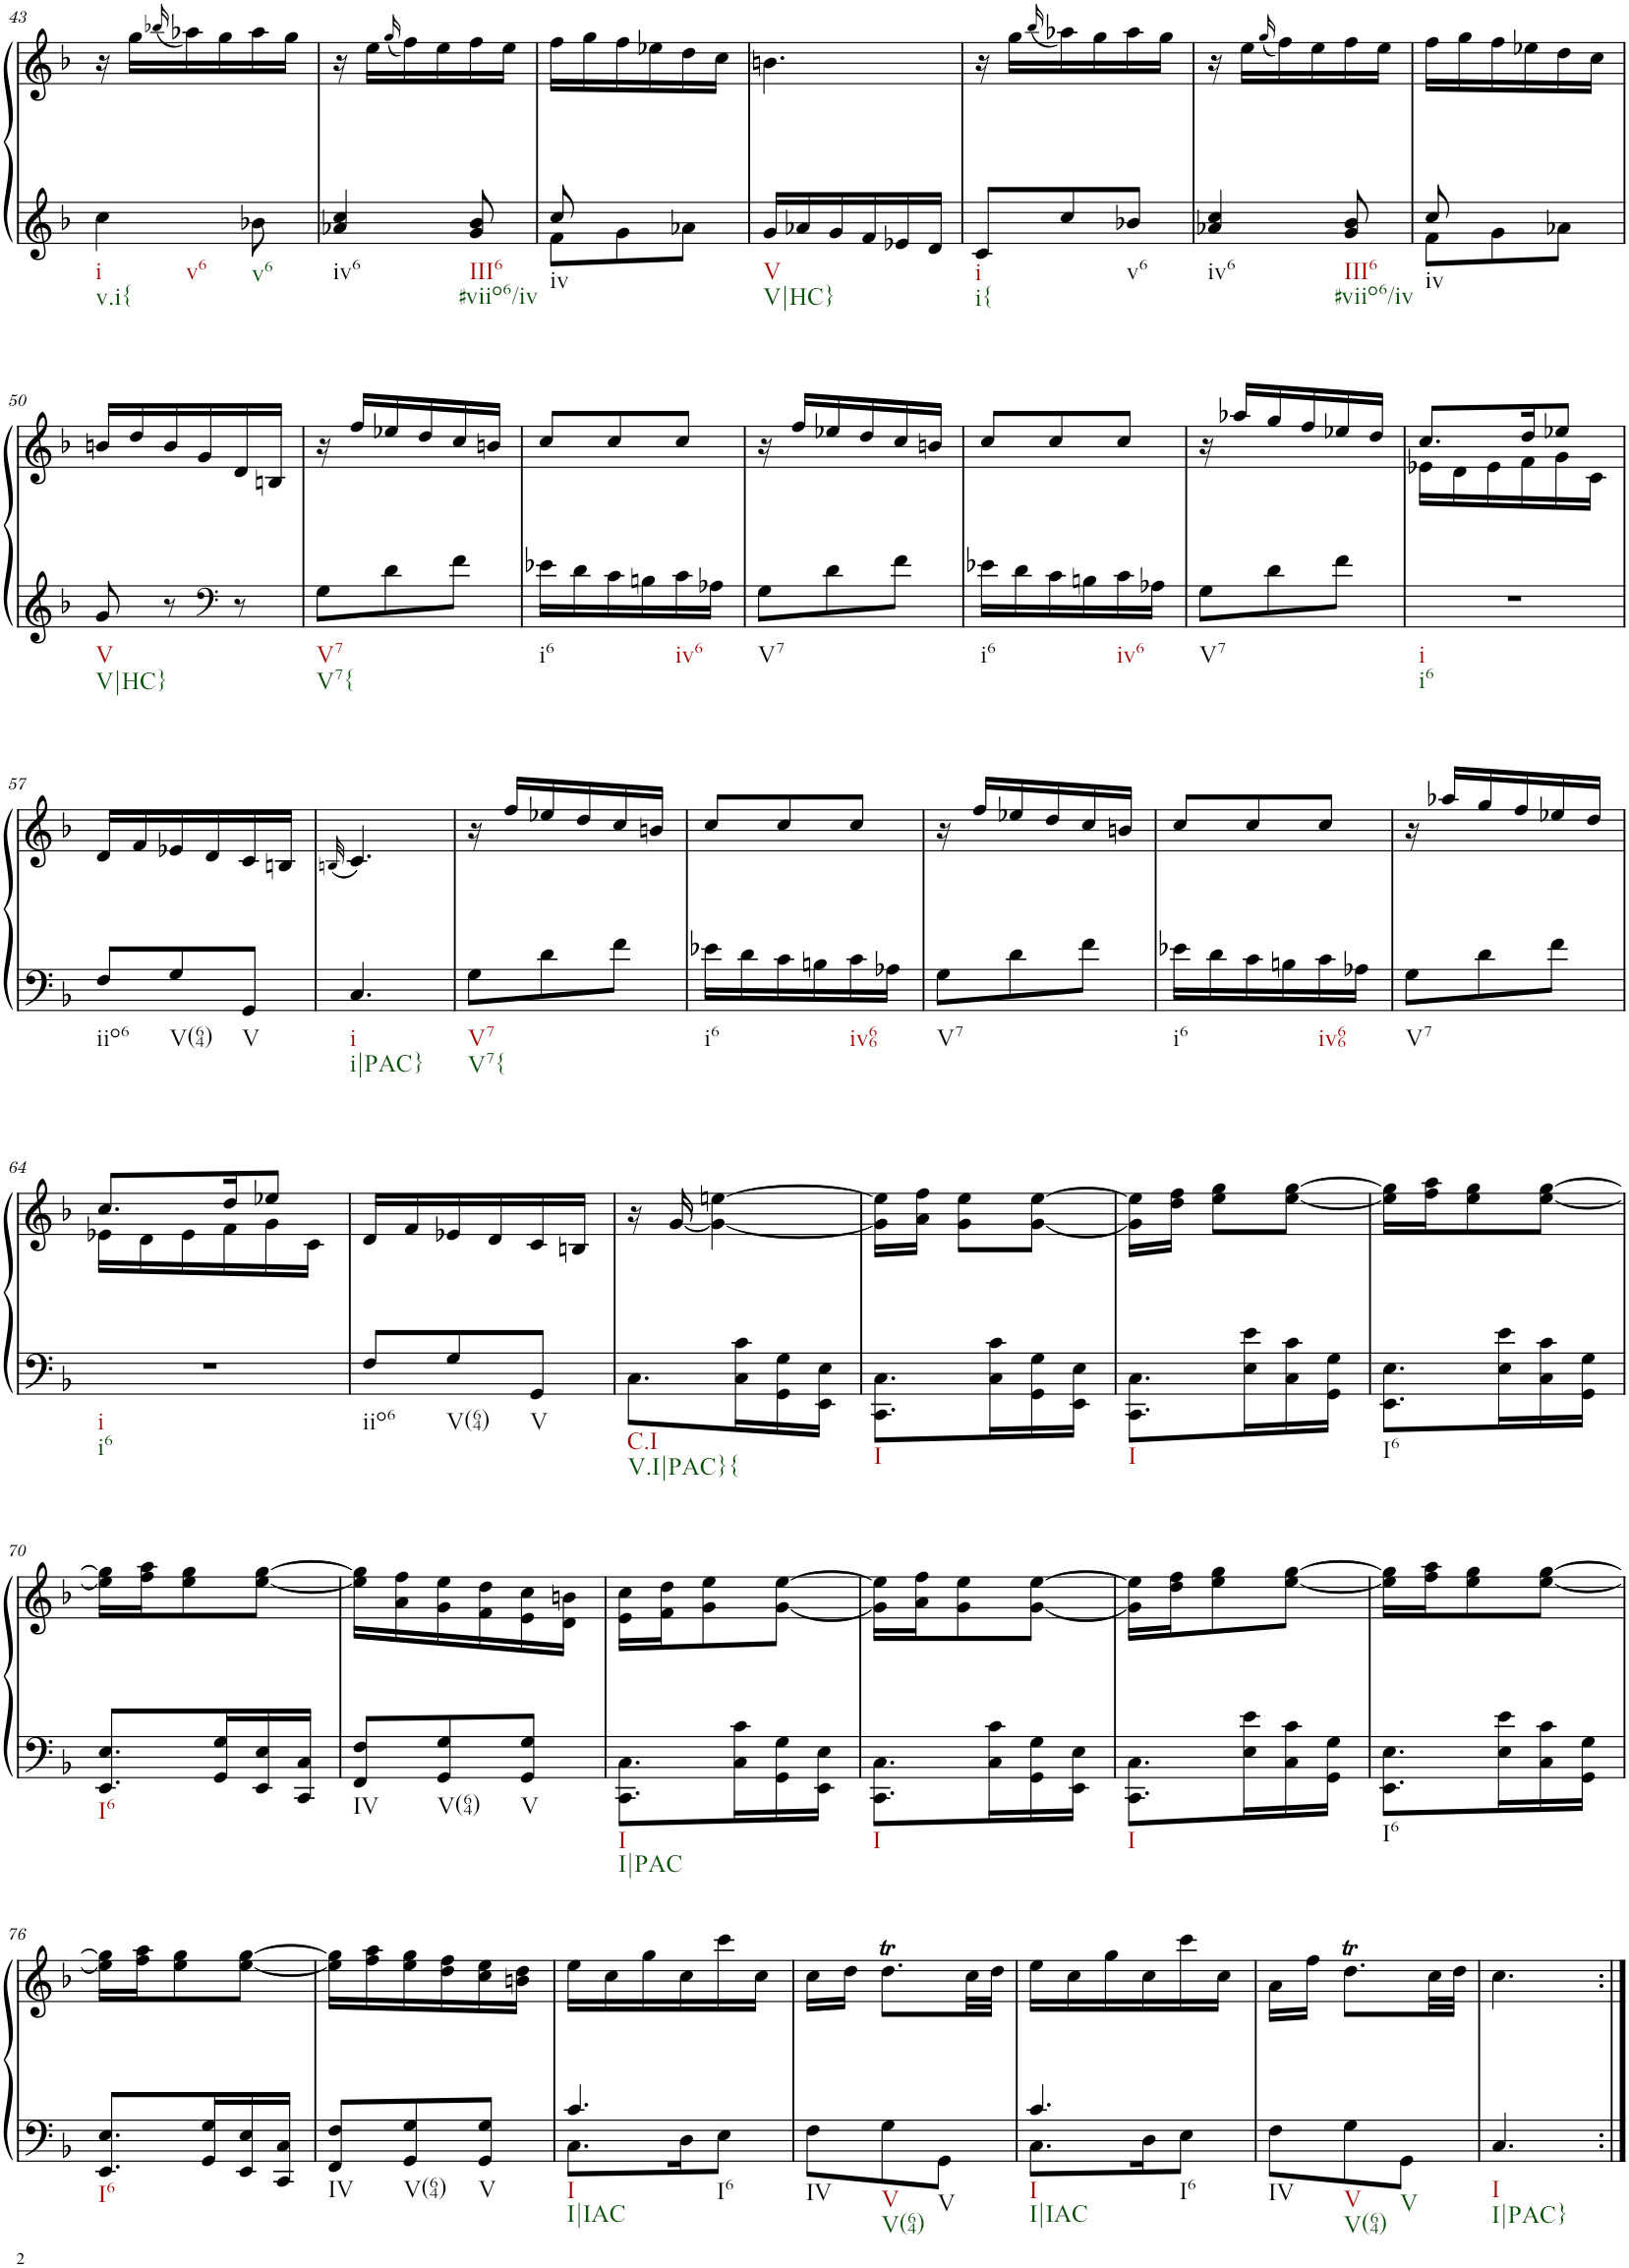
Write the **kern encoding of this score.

**kern	**kern
*part1	*part1
*staff2	*staff1
*I"Piano	*
*I'Pno.	*
!!LO:PB:g=z
*clefG2	*clefG2
*k[b-]	*k[b-]
*M3/8	*M3/8
=43	=43
!LO:TX:b:t=i	!
!LO:TX:b:t=v.i{	!
!LO:TX:b:t=v6	!
4cc\	16r
.	16gg\LL
.	(16qbb-X/
.	16aa-X\)
.	16gg\
!LO:TX:b:t=v6	!
8b-X\	16aa-\
.	16gg\JJ
=44	=44
!LO:TX:b:t=iv6	!
4a-X/ 4cc/	16r
.	16ee\LL
.	(16qgg/
.	16ff\)
.	16ee\
!LO:TX:b:t=III6	!
!LO:TX:b:t=#viio6/iv	!
8g/ 8b-/	16ff\
.	16ee\JJ
=45	=45
*^	*
!LO:TX:b:t=iv	!	!
8cc/	8f\L	16ff\LL
.	.	16gg\
4ryy	8g\	16ff\
.	.	16ee-X\
.	8a-X\J	16dd\
.	.	16cc\JJ
*v	*v	*
=46	=46
!LO:TX:b:t=V	!
!LO:TX:b:t=V|HC}	!
16g/LL	4.bn\
16a-X/	.
16g/	.
16f/	.
16e-X/	.
16d/JJ	.
=47	=47
!LO:TX:b:t=i	!
!LO:TX:b:t=i{	!
8c/L	16r
.	16gg\LL
.	(16qbb-/
8cc/	16aa-X\)
.	16gg\
!LO:TX:b:t=v6	!
8b-X/J	16aa-\
.	16gg\JJ
=48	=48
!LO:TX:b:t=iv6	!
4a-X/ 4cc/	16r
.	16ee\LL
.	(16qgg/
.	16ff\)
.	16ee\
!LO:TX:b:t=III6	!
!LO:TX:b:t=#viio6/iv	!
8g/ 8b-/	16ff\
.	16ee\JJ
=49	=49
*^	*
!LO:TX:b:t=iv	!	!
8cc/	8f\L	16ff\LL
.	.	16gg\
4ryy	8g\	16ff\
.	.	16ee-X\
.	8a-X\J	16dd\
.	.	16cc\JJ
*v	*v	*
!!LO:LB:g=z
=50	=50
!LO:TX:b:t=V	!
!LO:TX:b:t=V|HC}	!
8g/	16bn/LL
.	16dd/
8r	16b/
.	16g/
*clefF4	*
8r	16d/
.	16Bn/JJ
=51	=51
!LO:TX:b:t=V7	!
!LO:TX:b:t=V7{	!
8G\L	16r
.	16ff/LL
8d\	16ee-X/
.	16dd/
8f\J	16cc/
.	16bn/JJ
=52	=52
!LO:TX:b:t=i6	!
16e-X\LL	8cc/L
16d\	.
16c\	8cc/
16Bn\	.
!LO:TX:b:t=iv6	!
16c\	8cc/J
16A-X\JJ	.
=53	=53
!LO:TX:b:t=V7	!
8G\L	16r
.	16ff/LL
8d\	16ee-X/
.	16dd/
8f\J	16cc/
.	16bn/JJ
=54	=54
!LO:TX:b:t=i6	!
16e-X\LL	8cc/L
16d\	.
16c\	8cc/
16Bn\	.
!LO:TX:b:t=iv6	!
16c\	8cc/J
16A-X\JJ	.
=55	=55
!LO:TX:b:t=V7	!
8G\L	16r
.	16aa-X/LL
8d\	16gg/
.	16ff/
8f\J	16ee-X/
.	16dd/JJ
=56	=56
*	*^
!LO:TX:b:t=i	!	!
!LO:TX:b:t=i6	!	!
4.r	8.cc/L	16e-X\LL
.	.	16d\
.	.	16e-\
.	16dd/K	16f\
.	8ee-X/J	16g\
.	.	16c\JJ
!!LO:LB:g=z
=57	=57	=57
!LO:TX:b:t=iio6	!	!
*	*v	*v
8F/L	16d/LL
.	16f/
!LO:TX:b:t=V(64)	!
8G/	16e-X/
.	16d/
!LO:TX:b:t=V	!
8GG/J	16c/
.	16Bn/JJ
=58	=58
.	(32qBn/
!LO:TX:b:t=i	!
!LO:TX:b:t=i|PAC}	!
4.C/	4.c/)
=59	=59
!LO:TX:b:t=V7	!
!LO:TX:b:t=V7{	!
8G\L	16r
.	16ff/LL
8d\	16ee-X/
.	16dd/
8f\J	16cc/
.	16bn/JJ
=60	=60
!LO:TX:b:t=i6	!
16e-X\LL	8cc/L
16d\	.
16c\	8cc/
16Bn\	.
!LO:TX:b:t=iv66	!
16c\	8cc/J
16A-X\JJ	.
=61	=61
!LO:TX:b:t=V7	!
8G\L	16r
.	16ff/LL
8d\	16ee-X/
.	16dd/
8f\J	16cc/
.	16bn/JJ
=62	=62
!LO:TX:b:t=i6	!
16e-X\LL	8cc/L
16d\	.
16c\	8cc/
16Bn\	.
!LO:TX:b:t=iv66	!
16c\	8cc/J
16A-X\JJ	.
=63	=63
!LO:TX:b:t=V7	!
8G\L	16r
.	16aa-X/LL
8d\	16gg/
.	16ff/
8f\J	16ee-X/
.	16dd/JJ
!!LO:LB:g=z
=64	=64
*	*^
!LO:TX:b:t=i	!	!
!LO:TX:b:t=i6	!	!
4.r	8.cc/L	16e-X\LL
.	.	16d\
.	.	16e-\
.	16dd/K	16f\
.	8ee-X/J	16g\
.	.	16c\JJ
=65	=65	=65
!LO:TX:b:t=iio6	!	!
*	*v	*v
8F/L	16d/LL
.	16f/
!LO:TX:b:t=V(64)	!
8G/	16e-X/
.	16d/
!LO:TX:b:t=V	!
8GG/J	16c/
.	16Bn/JJ
=66	=66
!LO:TX:b:t=C.I	!
!LO:TX:b:t=V.I|PAC}{	!
8.C\L	16r
.	[<16g/
.	4g\_ [4een\
16C\ 16c\L	.
16GG\ 16G\	.
16EE\ 16E\JJ	.
=67	=67
!LO:TX:b:t=I	!
8.CC\ 8.C\L	16g\] 16ee\]LL
.	16a\ 16ff\JJ
.	8g\ 8ee\L
16C\ 16c\L	.
16GG\ 16G\	[8g\ [8ee\J
16EE\ 16E\JJ	.
=68	=68
!LO:TX:b:t=I	!
8.CC\ 8.C\L	16g\] 16ee\]LL
.	16dd\ 16ff\JJ
.	8ee\ 8gg\L
16E\ 16e\L	.
16C\ 16c\	[8ee\ [8gg\J
16GG\ 16G\JJ	.
=69	=69
!LO:TX:b:t=I6	!
8.EE\ 8.E\L	16ee\] 16gg\]LL
.	16ff\ 16aa\J
.	8ee\ 8gg\
16E\ 16e\L	.
16C\ 16c\	[8ee\ [8gg\J
16GG\ 16G\JJ	.
!!LO:LB:g=z
=70	=70
!LO:TX:b:t=I6	!
8.EE/ 8.E/L	16ee\] 16gg\]LL
.	16ff\ 16aa\J
.	8ee\ 8gg\
16GG/ 16G/L	.
16EE/ 16E/	[8ee\ [8gg\J
16CC/ 16C/JJ	.
=71	=71
!LO:TX:b:t=IV	!
8FF/ 8F/L	16ee\] 16gg\]LL
.	16a\ 16ff\
!LO:TX:b:t=V(64)	!
8GG/ 8G/	16g\ 16ee\
.	16f\ 16dd\
!LO:TX:b:t=V	!
8GG/ 8G/J	16e\ 16cc\
.	16d\ 16bn\JJ
=72	=72
!LO:TX:b:t=I	!
!LO:TX:b:t=I|PAC	!
8.CC\ 8.C\L	16e\ 16cc\LL
.	16f\ 16dd\J
.	8g\ 8ee\
16C\ 16c\L	.
16GG\ 16G\	[8g\ [8ee\J
16EE\ 16E\JJ	.
=73	=73
!LO:TX:b:t=I	!
8.CC\ 8.C\L	16g\] 16ee\]LL
.	16a\ 16ff\J
.	8g\ 8ee\
16C\ 16c\L	.
16GG\ 16G\	[8g\ [8ee\J
16EE\ 16E\JJ	.
=74	=74
!LO:TX:b:t=I	!
8.CC\ 8.C\L	16g\] 16ee\]LL
.	16dd\ 16ff\J
.	8ee\ 8gg\
16E\ 16e\L	.
16C\ 16c\	[8ee\ [8gg\J
16GG\ 16G\JJ	.
=75	=75
!LO:TX:b:t=I6	!
8.EE\ 8.E\L	16ee\] 16gg\]LL
.	16ff\ 16aa\J
.	8ee\ 8gg\
16E\ 16e\L	.
16C\ 16c\	[8ee\ [8gg\J
16GG\ 16G\JJ	.
!!LO:LB:g=z
=76	=76
!LO:TX:b:t=I6	!
8.EE/ 8.E/L	16ee\] 16gg\]LL
.	16ff\ 16aa\J
.	8ee\ 8gg\
16GG/ 16G/L	.
16EE/ 16E/	[8ee\ [8gg\J
16CC/ 16C/JJ	.
=77	=77
!LO:TX:b:t=IV	!
8FF/ 8F/L	16ee\] 16gg\]LL
.	16ff\ 16aa\
!LO:TX:b:t=V(64)	!
8GG/ 8G/	16ee\ 16gg\
.	16dd\ 16ff\
!LO:TX:b:t=V	!
8GG/ 8G/J	16cc\ 16ee\
.	16bn\ 16dd\JJ
=78	=78
*^	*
!LO:TX:b:t=I	!	!
!LO:TX:b:t=I|IAC	!	!
!LO:TX:b:t=I6	!	!
4.c/	8.C\L	16ee\LL
.	.	16cc\
.	.	16gg\
.	16D\K	16cc\
.	8E\J	16ccc\
.	.	16cc\JJ
*v	*v	*
=79	=79
!LO:TX:b:t=IV	!
8F\L	16cc\LL
.	16dd\JJ
!LO:TX:b:t=V	!
!LO:TX:b:t=V(64)	!
8G\	8.ddT\L
!LO:TX:b:t=V	!
8GG\J	.
.	32cc\LL
.	32dd\JJJ
=80	=80
*^	*
!LO:TX:b:t=I	!	!
!LO:TX:b:t=I|IAC	!	!
!LO:TX:b:t=I6	!	!
4.c/	8.C\L	16ee\LL
.	.	16cc\
.	.	16gg\
.	16D\K	16cc\
.	8E\J	16ccc\
.	.	16cc\JJ
*v	*v	*
=81	=81
!LO:TX:b:t=IV	!
8F\L	16a\LL
.	16ff\JJ
!LO:TX:b:t=V	!
!LO:TX:b:t=V(64)	!
8G\	8.ddT\L
!LO:TX:b:t=V	!
8GG\J	.
.	32cc\LL
.	32dd\JJJ
=82	=82
!LO:TX:b:t=I	!
!LO:TX:b:t=I|PAC}	!
4.C/	4.cc\
=:|!	=:|!
*-	*-
